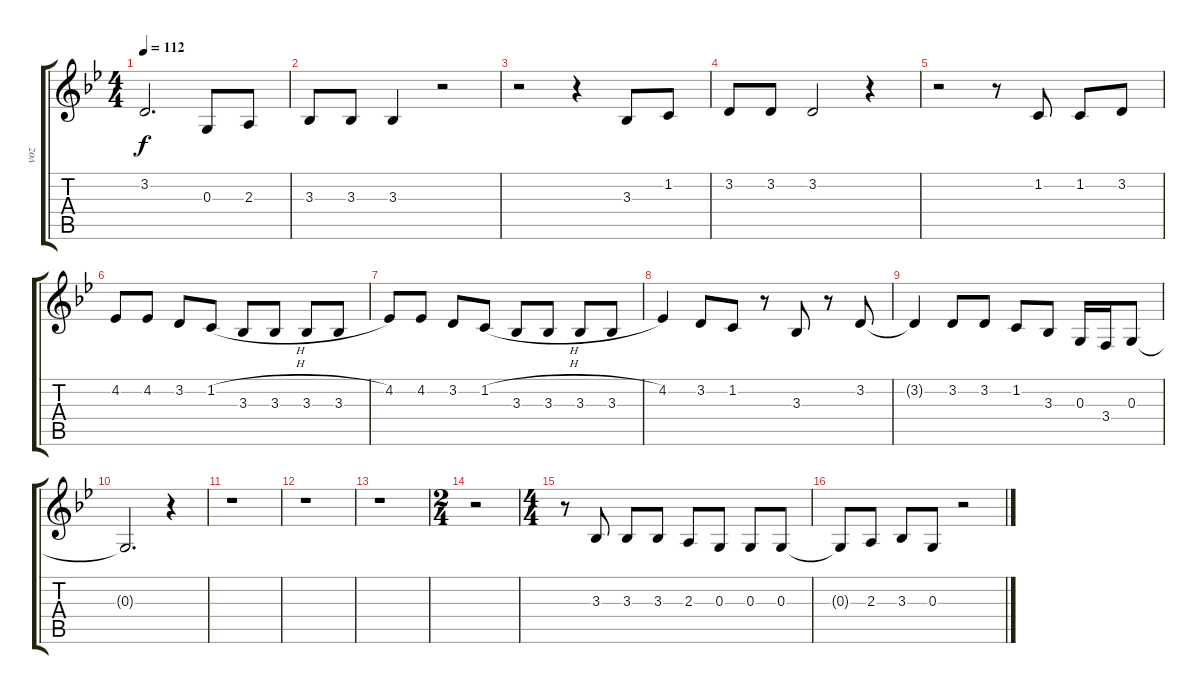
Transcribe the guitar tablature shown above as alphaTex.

\track ("voz" "voz") {instrument viola}
\staff {score tabs}
\tuning (E4 B3 G3 D3 A2 E2) {hide}
\ts (4 4)
\tempo 112
\clef g2
\ks bb
3.2{t}.2{d dy f} 0.3.8 2.3.8 |
3.3.8 3.3.8 3.3.4 r.2 |
r.2 r.4 3.3.8 1.2.8 |
3.2.8 3.2.8 3.2.2 r.4 |
r.2 r.8 1.2.8 1.2.8 3.2.8 |
4.2.8 4.2.8 3.2.8 1.2{h}.8 3.3.8 3.3.8 3.3.8 3.3.8 |
4.2.8 4.2.8 3.2.8 1.2{h}.8 3.3.8 3.3.8 3.3.8 3.3.8 |
4.2.4 3.2.8 1.2.8 r.8 3.3.8 r.8 3.2.8 |
3.2{t}.4 3.2.8 3.2.8 1.2.8 3.3.8 0.3.16 3.4.16 0.3.8 |
0.3{t}.2{d} r.4 |
r.1 |
r.1 |
r.1 |
\ts (2 4)
r.2 |
\ts (4 4)
r.8 3.3.8 3.3.8 3.3.8 2.3.8 0.3.8 0.3.8 0.3.8 |
0.3{t}.8 2.3.8 3.3.8 0.3.8 r.2
